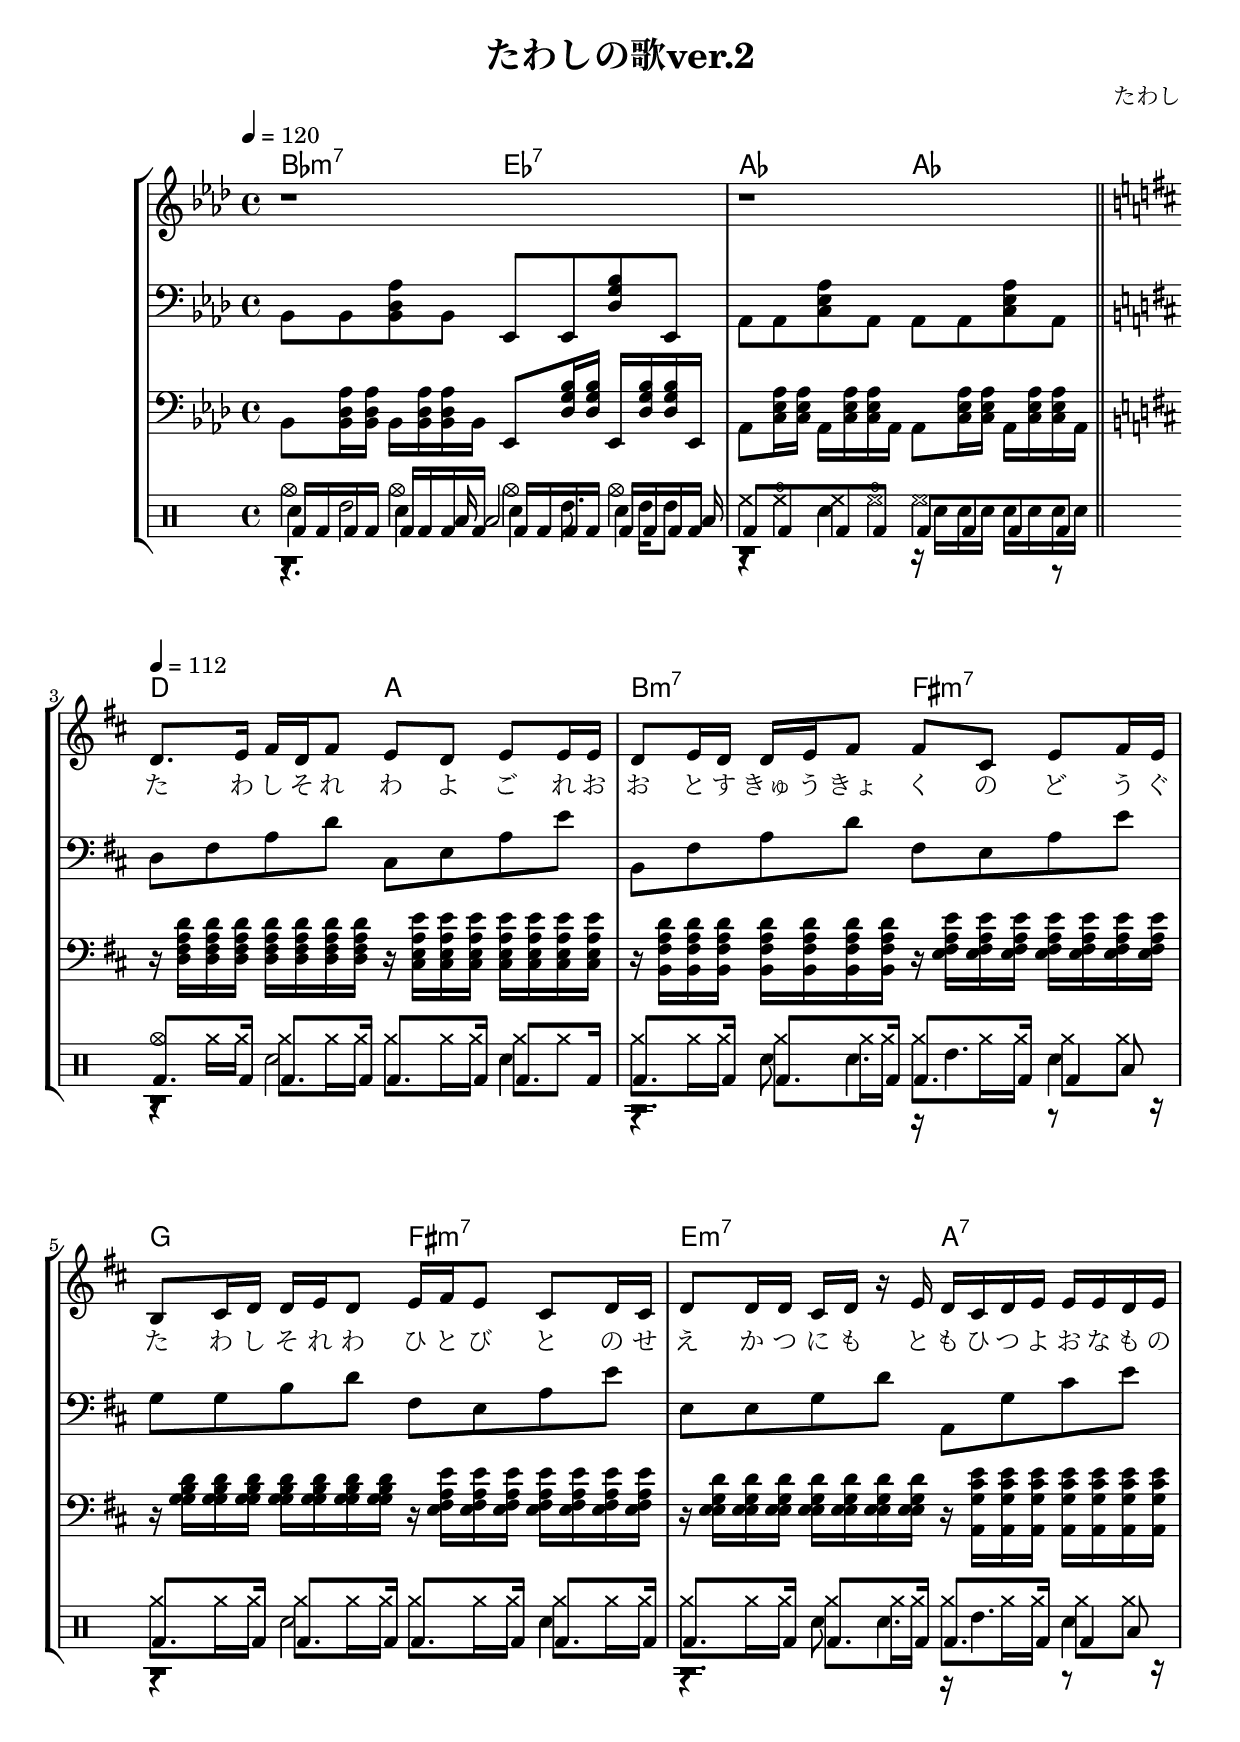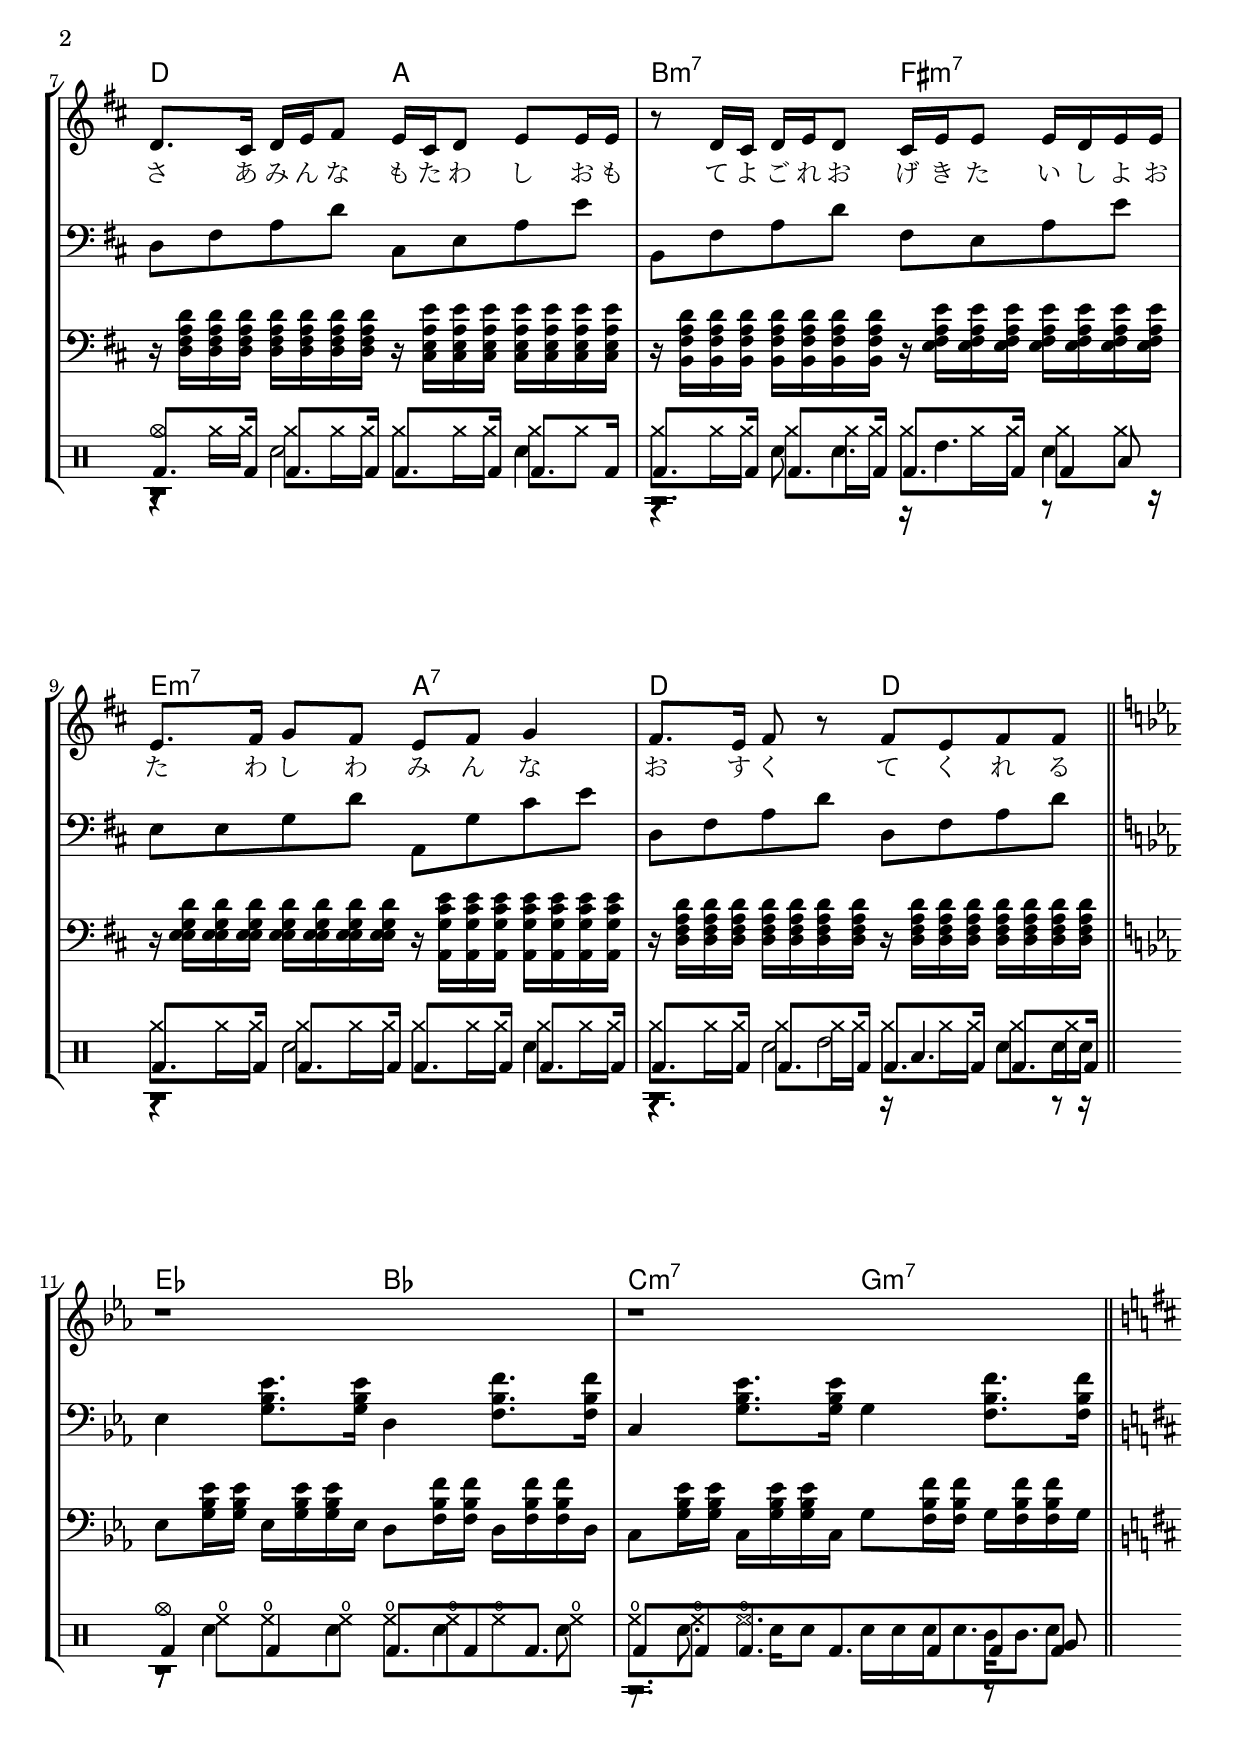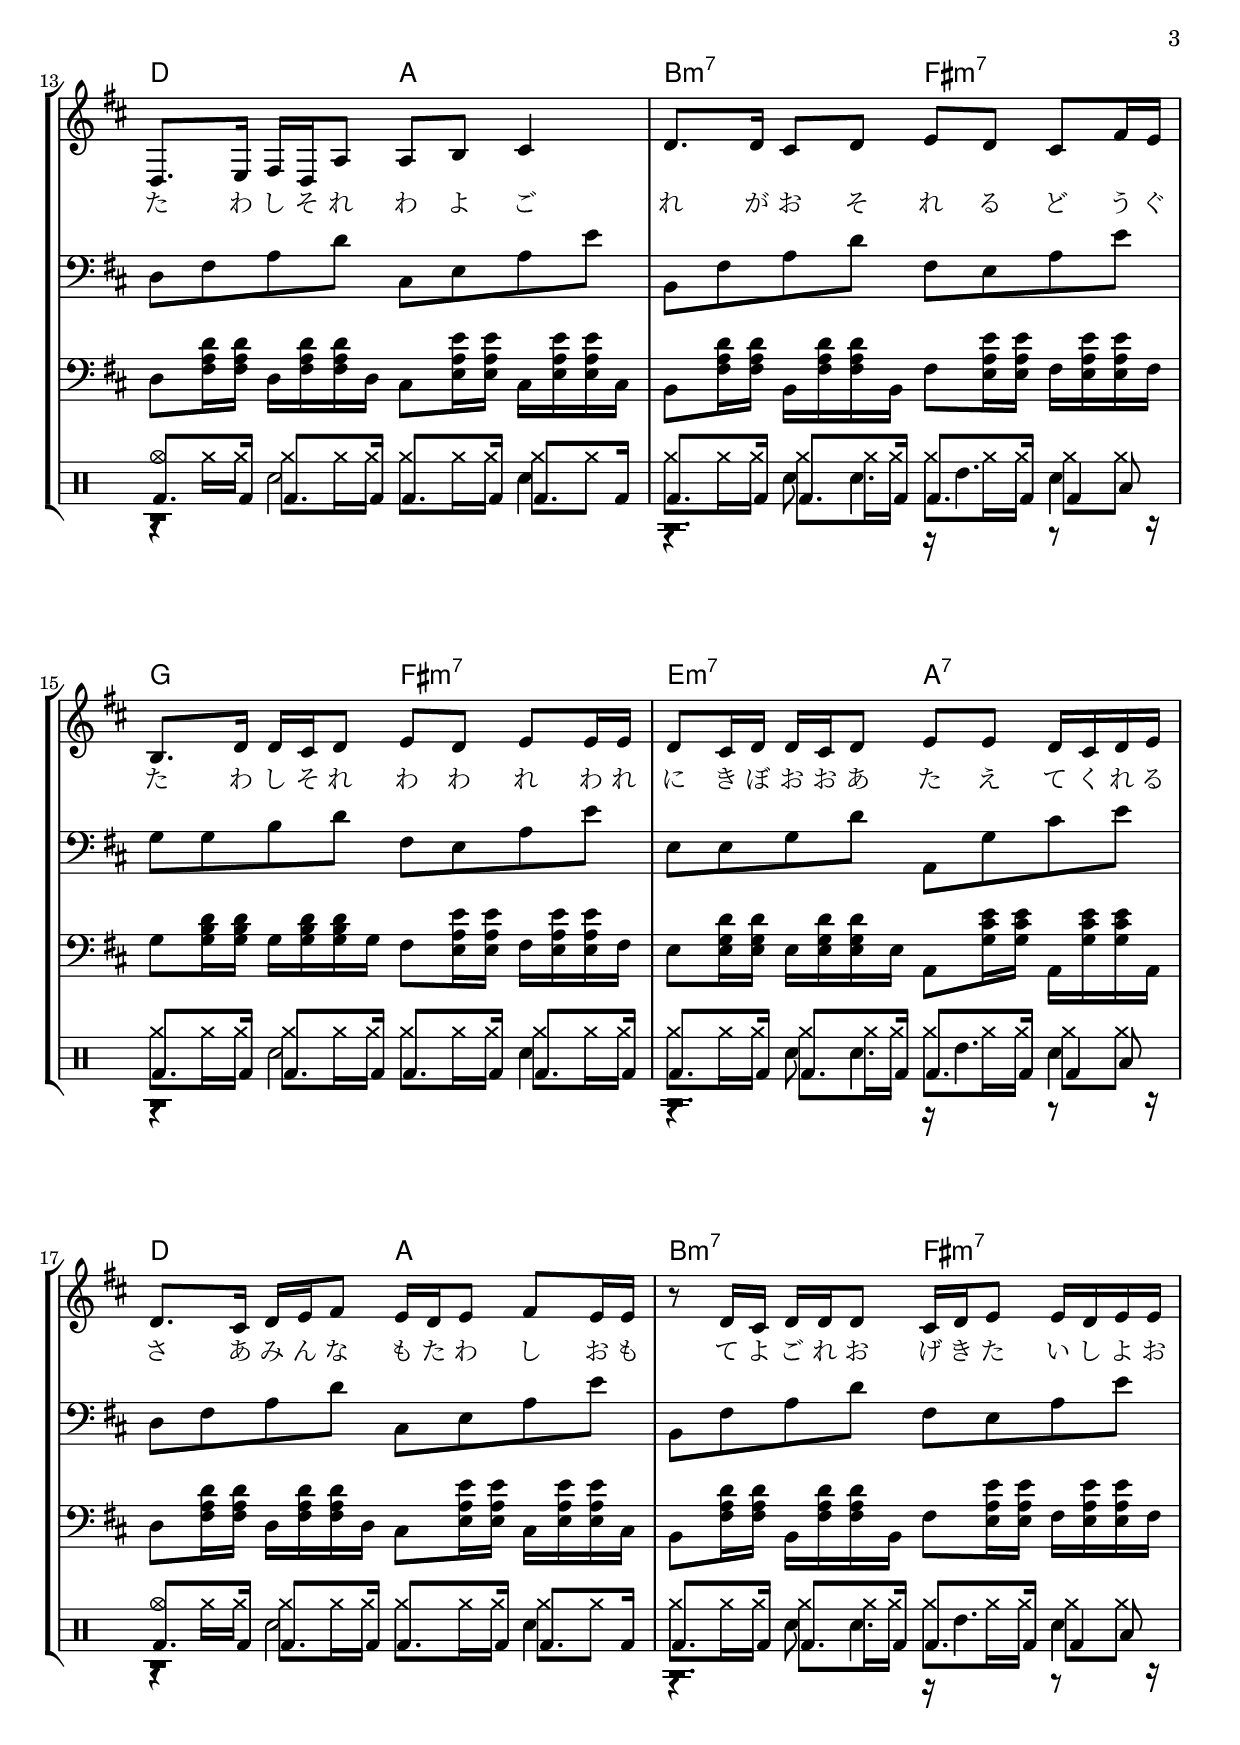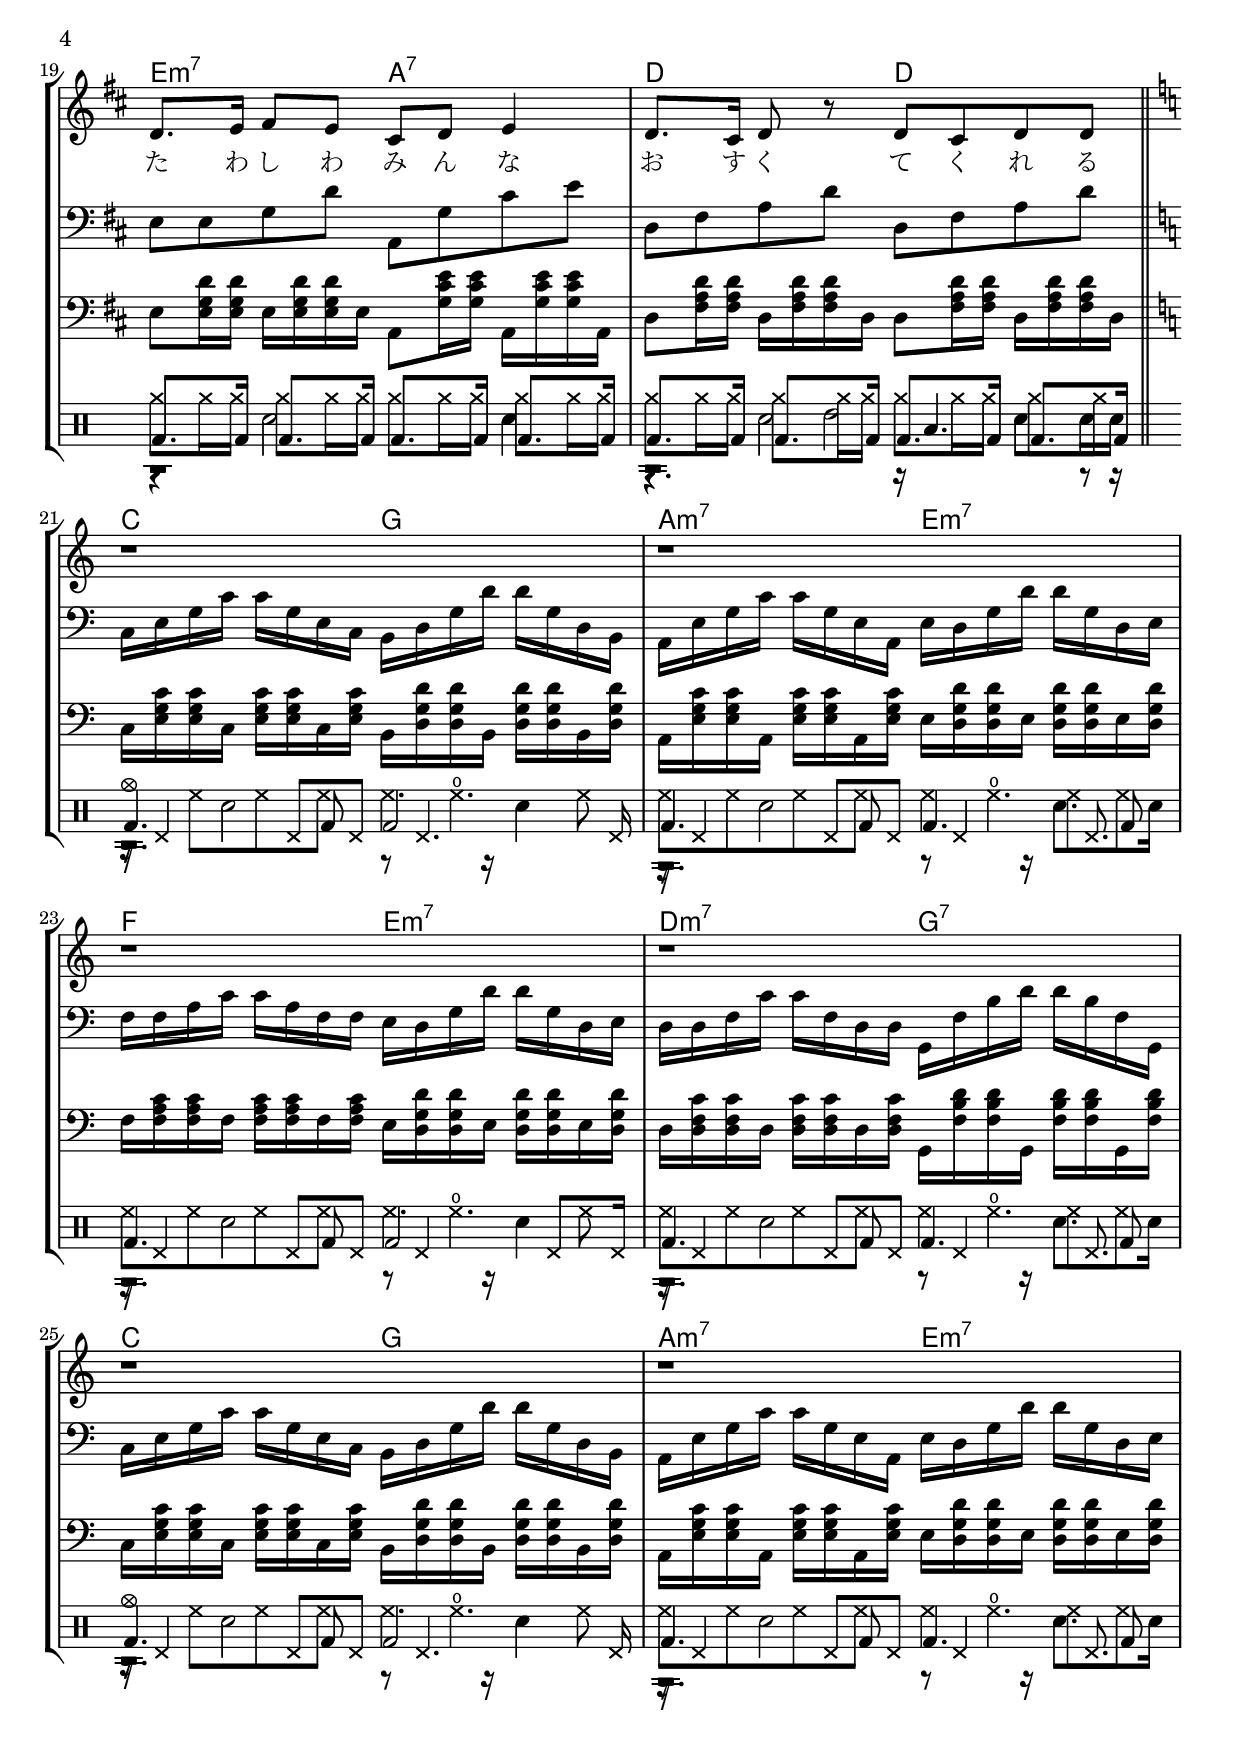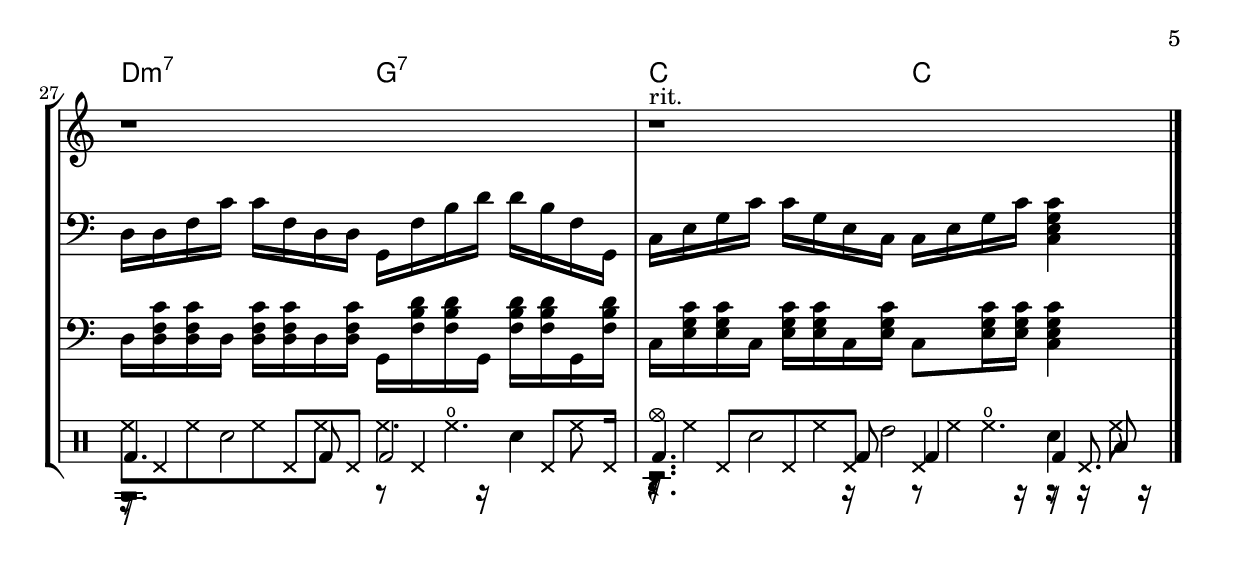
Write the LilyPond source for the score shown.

\version "2.12.1"

\header {
	title = \markup {たわしの歌ver.2}
	composer = \markup \center-column {たわし}
}

harmony = \chordmode {
	bes2:min7 es:7 as as 

	d a b:min7 fis:min7 g fis:min7 e:min7 a:7 d a b:min7 fis:min7 e:min7 a:7 d d 

	es bes c:min7 g:min7 

	d a b:min7 fis:min7 g fis:min7 e:min7 a:7 d a b:min7 fis:min7 e:min7 a:7 d d 

	c g a:min7 e:min7 f e:min7 d:min7 g:7 c g a:min7 e:min7 d:min7 g:7 c c 
}

melody = {
	\key as \major
	\tempo 4 = 120
	r1 | r1   
	\set Staff.midiInstrument = #"mmi0.38"
		\key d \major
	\tempo 4 = 112
 d'8.  e'16  fis'16  d'16  fis'8  e'8  d'8  e'8  e'16  e'16 
	d'8  e'16  d'16  d'16  e'16  fis'8  fis'8  cis'8  e'8  fis'16  e'16 
	b8  cis'16  d'16  d'16  e'16  d'8  e'16  fis'16  e'8  cis'8  d'16  cis'16 
	d'8  d'16  d'16  cis'16  d'16  r16  e'16  d'16  cis'16  d'16  e'16  e'16  e'16  d'16  e'16 
	d'8.  cis'16  d'16  e'16  fis'8  e'16  cis'16  d'8  e'8  e'16  e'16 
	r8  d'16  cis'16  d'16  e'16  d'8  cis'16  e'16  e'8  e'16  d'16  e'16  e'16 
	e'8.  fis'16  g'8  fis'8  e'8  fis'8  g'4 
	fis'8.  e'16  fis'8  r8  fis'8  e'8  fis'8  fis'8
	\key es \major
	r1 | r1   
	\set Staff.midiInstrument = #"mmi0.38"
		\key d \major
 d8.  e16  fis16  d16  a8  a8  b8  cis'4 
	d'8.  d'16  cis'8  d'8  e'8  d'8  cis'8  fis'16  e'16 
	b8.  d'16  d'16  cis'16  d'8  e'8  d'8  e'8  e'16  e'16 
	d'8  cis'16  d'16  d'16  cis'16  d'8  e'8  e'8  d'16  cis'16  d'16  e'16 
	d'8.  cis'16  d'16  e'16  fis'8  e'16  d'16  e'8  fis'8  e'16  e'16 
	r8  d'16  cis'16  d'16  d'16  d'8  cis'16  d'16  e'8  e'16  d'16  e'16  e'16 
	d'8.  e'16  fis'8  e'8  cis'8  d'8  e'4 
	d'8.  cis'16  d'8  r8  d'8  cis'8  d'8  d'8
	\key c \major
	r1 | r1 | r1 | r1 | r1 | r1 | r1 | r1^"rit." \bar "|."
}

words = \lyricmode {
	
	た  わ  し  そ  れ  わ  よ  ご  れ  お  お  と  す  きゅ  う  きょ  く  の  ど  う  ぐ  た  わ  し  そ  れ  わ  ひ  と  び  と  の  せ  え  か  つ  に  も  と  も  ひ  つ  よ  お  な  も  の  さ  あ  み  ん  な  も  た  わ  し  お  も  て  よ  ご  れ  お  げ  き  た  い  し  よ  お  た  わ  し  わ  み  ん  な  お  す  く  て  く  れ  る  
	
	た  わ  し  そ  れ  わ  よ  ご  れ  が  お  そ  れ  る  ど  う  ぐ  た  わ  し  そ  れ  わ  わ  れ  わ  れ  に  き  ぼ  お  お  あ  た  え  て  く  れ  る  さ  あ  み  ん  な  も  た  わ  し  お  も  て  よ  ご  れ  お  げ  き  た  い  し  よ  お  た  わ  し  わ  み  ん  な  お  す  く  て  く  れ  る  
	
}

tempochange = {
	\tempo 4 = 120
	r1 | r1 \bar "||"
	\tempo 4 = 112
	r1 | r1 | r1 | r1 | r1 | r1 | r1 | r1 \bar "||"
	\tempo 4 = 112
	r1 | r1 \bar "||"
	\tempo 4 = 112
	r1 | r1 | r1 | r1 | r1 | r1 | r1 | r1 \bar "||"
	\tempo 4 = 112
	r1 | r1 | r1 | r1 | r1 | r1 | r1 | \tempo 4 = 84 r2 \tempo 4 = 74 r2 \bar "|."
}

mainacc = {
	\clef bass
	\set Staff.midiInstrument = #"Synth Drum"
	\key as \major
	\tempo 4 = 120
	bes,8 bes,8 <bes, des as>8 bes,8
	es,8 es,8 <des g bes>8 es,8
	as,8 as,8 <c es as>8 as,8
	as,8 as,8 <c es as>8 as,8
	\bar "||"

	\set Staff.midiInstrument = #"Lead 1 (square)"
	\key d \major
	\tempo 4 = 112
	d8 fis8 a8 d'8
	cis8 e8 a8 e'8
	b,8 fis8 a8 d'8
	fis8 e8 a8 e'8
	g8 g8 b8 d'8
	fis8 e8 a8 e'8
	e8 e8 g8 d'8
	a,8 g8 cis'8 e'8
	d8 fis8 a8 d'8
	cis8 e8 a8 e'8
	b,8 fis8 a8 d'8
	fis8 e8 a8 e'8
	e8 e8 g8 d'8
	a,8 g8 cis'8 e'8
	d8 fis8 a8 d'8
	d8 fis8 a8 d'8
	\bar "||"

	\set Staff.midiInstrument = #"Synth Voice"
	\key es \major
	es4 <g bes es'>8. <g bes es'>16
	d4 <f bes f'>8. <f bes f'>16
	c4 <g bes es'>8. <g bes es'>16
	g4 <f bes f'>8. <f bes f'>16
	\bar "||"

	\set Staff.midiInstrument = #"Lead 1 (square)"
	\key d \major
	d8 fis8 a8 d'8
	cis8 e8 a8 e'8
	b,8 fis8 a8 d'8
	fis8 e8 a8 e'8
	g8 g8 b8 d'8
	fis8 e8 a8 e'8
	e8 e8 g8 d'8
	a,8 g8 cis'8 e'8
	d8 fis8 a8 d'8
	cis8 e8 a8 e'8
	b,8 fis8 a8 d'8
	fis8 e8 a8 e'8
	e8 e8 g8 d'8
	a,8 g8 cis'8 e'8
	d8 fis8 a8 d'8
	d8 fis8 a8 d'8
	\bar "||"

	\set Staff.midiInstrument = #"String Ensemble 1"
	\key c \major
	c16 e g c' c' g e c
	b,16 d g d' d' g d b,
	a,16 e g c' c' g e a,
	e16 d g d' d' g d e
	f16 f a c' c' a f f
	e16 d g d' d' g d e
	d16 d f c' c' f d d
	g,16 f b d' d' b f g,
	c16 e g c' c' g e c
	b,16 d g d' d' g d b,
	a,16 e g c' c' g e a,
	e16 d g d' d' g d e
	d16 d f c' c' f d d
	g,16 f b d' d' b f g,
	c16 e g c' c' g e c
	c16 e g c' <c e g c'>4
	\bar "|."
}

subacc = {
	\clef bass
	\set Staff.midiInstrument = #"Electric Piano 1"
	\key as \major
	\tempo 4 = 120
	bes,8 <bes, des as>16 <bes, des as>16   bes,16 <bes, des as>16 <bes, des as>16 bes,16
	es,8 <des g bes>16 <des g bes>16   es,16 <des g bes>16 <des g bes>16 es,16
	as,8 <c es as>16 <c es as>16   as,16 <c es as>16 <c es as>16 as,16
	as,8 <c es as>16 <c es as>16   as,16 <c es as>16 <c es as>16 as,16
	\bar "||"

	\set Staff.midiInstrument = #"Synth Bass 1"
	\key d \major
	\tempo 4 = 112
	r16 <d fis a d'>16 <d fis a d'>16 <d fis a d'>16 <d fis a d'>16 <d fis a d'>16 <d fis a d'>16 <d fis a d'>16
	r16 <cis e a e'>16 <cis e a e'>16 <cis e a e'>16 <cis e a e'>16 <cis e a e'>16 <cis e a e'>16 <cis e a e'>16
	r16 <b, fis a d'>16 <b, fis a d'>16 <b, fis a d'>16 <b, fis a d'>16 <b, fis a d'>16 <b, fis a d'>16 <b, fis a d'>16
	r16 <fis e a e'>16 <fis e a e'>16 <fis e a e'>16 <fis e a e'>16 <fis e a e'>16 <fis e a e'>16 <fis e a e'>16
	r16 <g g b d'>16 <g g b d'>16 <g g b d'>16 <g g b d'>16 <g g b d'>16 <g g b d'>16 <g g b d'>16
	r16 <fis e a e'>16 <fis e a e'>16 <fis e a e'>16 <fis e a e'>16 <fis e a e'>16 <fis e a e'>16 <fis e a e'>16
	r16 <e e g d'>16 <e e g d'>16 <e e g d'>16 <e e g d'>16 <e e g d'>16 <e e g d'>16 <e e g d'>16
	r16 <a, g cis' e'>16 <a, g cis' e'>16 <a, g cis' e'>16 <a, g cis' e'>16 <a, g cis' e'>16 <a, g cis' e'>16 <a, g cis' e'>16
	r16 <d fis a d'>16 <d fis a d'>16 <d fis a d'>16 <d fis a d'>16 <d fis a d'>16 <d fis a d'>16 <d fis a d'>16
	r16 <cis e a e'>16 <cis e a e'>16 <cis e a e'>16 <cis e a e'>16 <cis e a e'>16 <cis e a e'>16 <cis e a e'>16
	r16 <b, fis a d'>16 <b, fis a d'>16 <b, fis a d'>16 <b, fis a d'>16 <b, fis a d'>16 <b, fis a d'>16 <b, fis a d'>16
	r16 <fis e a e'>16 <fis e a e'>16 <fis e a e'>16 <fis e a e'>16 <fis e a e'>16 <fis e a e'>16 <fis e a e'>16
	r16 <e e g d'>16 <e e g d'>16 <e e g d'>16 <e e g d'>16 <e e g d'>16 <e e g d'>16 <e e g d'>16
	r16 <a, g cis' e'>16 <a, g cis' e'>16 <a, g cis' e'>16 <a, g cis' e'>16 <a, g cis' e'>16 <a, g cis' e'>16 <a, g cis' e'>16
	r16 <d fis a d'>16 <d fis a d'>16 <d fis a d'>16 <d fis a d'>16 <d fis a d'>16 <d fis a d'>16 <d fis a d'>16
	r16 <d fis a d'>16 <d fis a d'>16 <d fis a d'>16 <d fis a d'>16 <d fis a d'>16 <d fis a d'>16 <d fis a d'>16
	\bar "||"

	\set Staff.midiInstrument = #"Synth Bass 1"
	\key es \major
	es8 <g bes es'>16 <g bes es'>16   es16 <g bes es'>16 <g bes es'>16 es16
	d8 <f bes f'>16 <f bes f'>16   d16 <f bes f'>16 <f bes f'>16 d16
	c8 <g bes es'>16 <g bes es'>16   c16 <g bes es'>16 <g bes es'>16 c16
	g8 <f bes f'>16 <f bes f'>16   g16 <f bes f'>16 <f bes f'>16 g16
	\bar "||"

	\set Staff.midiInstrument = #"Synth Bass 1"
	\key d \major
	d8 <fis a d'>16 <fis a d'>16   d16 <fis a d'>16 <fis a d'>16 d16
	cis8 <e a e'>16 <e a e'>16   cis16 <e a e'>16 <e a e'>16 cis16
	b,8 <fis a d'>16 <fis a d'>16   b,16 <fis a d'>16 <fis a d'>16 b,16
	fis8 <e a e'>16 <e a e'>16   fis16 <e a e'>16 <e a e'>16 fis16
	g8 <g b d'>16 <g b d'>16   g16 <g b d'>16 <g b d'>16 g16
	fis8 <e a e'>16 <e a e'>16   fis16 <e a e'>16 <e a e'>16 fis16
	e8 <e g d'>16 <e g d'>16   e16 <e g d'>16 <e g d'>16 e16
	a,8 <g cis' e'>16 <g cis' e'>16   a,16 <g cis' e'>16 <g cis' e'>16 a,16
	d8 <fis a d'>16 <fis a d'>16   d16 <fis a d'>16 <fis a d'>16 d16
	cis8 <e a e'>16 <e a e'>16   cis16 <e a e'>16 <e a e'>16 cis16
	b,8 <fis a d'>16 <fis a d'>16   b,16 <fis a d'>16 <fis a d'>16 b,16
	fis8 <e a e'>16 <e a e'>16   fis16 <e a e'>16 <e a e'>16 fis16
	e8 <e g d'>16 <e g d'>16   e16 <e g d'>16 <e g d'>16 e16
	a,8 <g cis' e'>16 <g cis' e'>16   a,16 <g cis' e'>16 <g cis' e'>16 a,16
	d8 <fis a d'>16 <fis a d'>16   d16 <fis a d'>16 <fis a d'>16 d16
	d8 <fis a d'>16 <fis a d'>16   d16 <fis a d'>16 <fis a d'>16 d16
	\bar "||"

	\set Staff.midiInstrument = #"Voice Oohs"
	\key c \major
	c16 <e g c'>16 <e g c'>16 c16   <e g c'>16 <e g c'>16 c16 <e g c'>16
	b,16 <d g d'>16 <d g d'>16 b,16   <d g d'>16 <d g d'>16 b,16 <d g d'>16
	a,16 <e g c'>16 <e g c'>16 a,16   <e g c'>16 <e g c'>16 a,16 <e g c'>16
	e16 <d g d'>16 <d g d'>16 e16   <d g d'>16 <d g d'>16 e16 <d g d'>16
	f16 <f a c'>16 <f a c'>16 f16   <f a c'>16 <f a c'>16 f16 <f a c'>16
	e16 <d g d'>16 <d g d'>16 e16   <d g d'>16 <d g d'>16 e16 <d g d'>16
	d16 <d f c'>16 <d f c'>16 d16   <d f c'>16 <d f c'>16 d16 <d f c'>16
	g,16 <f b d'>16 <f b d'>16 g,16   <f b d'>16 <f b d'>16 g,16 <f b d'>16
	c16 <e g c'>16 <e g c'>16 c16   <e g c'>16 <e g c'>16 c16 <e g c'>16
	b,16 <d g d'>16 <d g d'>16 b,16   <d g d'>16 <d g d'>16 b,16 <d g d'>16
	a,16 <e g c'>16 <e g c'>16 a,16   <e g c'>16 <e g c'>16 a,16 <e g c'>16
	e16 <d g d'>16 <d g d'>16 e16   <d g d'>16 <d g d'>16 e16 <d g d'>16
	d16 <d f c'>16 <d f c'>16 d16   <d f c'>16 <d f c'>16 d16 <d f c'>16
	g,16 <f b d'>16 <f b d'>16 g,16   <f b d'>16 <f b d'>16 g,16 <f b d'>16
	c16 <e g c'>16 <e g c'>16 c16   <e g c'>16 <e g c'>16 c16 <e g c'>16
	c8 <e g c'>16 <e g c'>16 <c e g c'>4
	\bar "|."
}

percA = {
	\drummode {
	r1  |hh4 hh4 hh2  \bar "||"
	r8 cymr16 cymr16 cymr8 cymr16 cymr16 cymr8 cymr16 cymr16 cymr8 cymr8  |cymr8 cymr16 cymr16 cymr8 cymr16 cymr16 cymr8 cymr16 cymr16 cymr8 cymr8  |cymr8 cymr16 cymr16 cymr8 cymr16 cymr16 cymr8 cymr16 cymr16 cymr8 cymr16 cymr16  |cymr8 cymr16 cymr16 cymr8 cymr16 cymr16 cymr8 cymr16 cymr16 cymr8 cymr8  |r8 cymr16 cymr16 cymr8 cymr16 cymr16 cymr8 cymr16 cymr16 cymr8 cymr8  |cymr8 cymr16 cymr16 cymr8 cymr16 cymr16 cymr8 cymr16 cymr16 cymr8 cymr8  |cymr8 cymr16 cymr16 cymr8 cymr16 cymr16 cymr8 cymr16 cymr16 cymr8 cymr16 cymr16  |cymr8 cymr16 cymr16 cymr8 cymr16 cymr16 cymr8 cymr16 cymr16 cymr8 cymr8  \bar "||"
	r8 hho8 hho8 hho8 hho8 hho8 hho8 hho8  |hho8 hho8 hho2.  \bar "||"
	r8 cymr16 cymr16 cymr8 cymr16 cymr16 cymr8 cymr16 cymr16 cymr8 cymr8  |cymr8 cymr16 cymr16 cymr8 cymr16 cymr16 cymr8 cymr16 cymr16 cymr8 cymr8  |cymr8 cymr16 cymr16 cymr8 cymr16 cymr16 cymr8 cymr16 cymr16 cymr8 cymr16 cymr16  |cymr8 cymr16 cymr16 cymr8 cymr16 cymr16 cymr8 cymr16 cymr16 cymr8 cymr8  |r8 cymr16 cymr16 cymr8 cymr16 cymr16 cymr8 cymr16 cymr16 cymr8 cymr8  |cymr8 cymr16 cymr16 cymr8 cymr16 cymr16 cymr8 cymr16 cymr16 cymr8 cymr8  |cymr8 cymr16 cymr16 cymr8 cymr16 cymr16 cymr8 cymr16 cymr16 cymr8 cymr16 cymr16  |cymr8 cymr16 cymr16 cymr8 cymr16 cymr16 cymr8 cymr16 cymr16 cymr8 cymr8  \bar "||"
	r2 r8 hho4.  |r2 r8 hho4.  |r2 r8 hho4.  |r2 r8 hho4.  |r2 r8 hho4.  |r2 r8 hho4.  |r2 r8 hho4.  |r2 r8 hho4.  \bar "|."
	}
}

percB = {
	\drummode {
	sn4 sn4 sn4 sn4  |r4 sn4 r16 sn16 sn16 sn16 sn16 sn16 sn16 sn16  \bar "||"
	r4 sn2 sn4  |r4 sn8 sn4. sn4  |r4 sn2 sn4  |r4 sn8 sn4. sn4  |r4 sn2 sn4  |r4 sn8 sn4. sn4  |r4 sn2 sn4  |r4 sn2 sn8 sn16 sn16  \bar "||"
	r8 sn4 sn4 sn4 sn8  |r8 sn8. sn16 sn8 sn16 sn16 sn16 sn8. sn8  \bar "||"
	r4 sn2 sn4  |r4 sn8 sn4. sn4  |r4 sn2 sn4  |r4 sn8 sn4. sn4  |r4 sn2 sn4  |r4 sn8 sn4. sn4  |r4 sn2 sn4  |r4 sn2 sn8 sn16 sn16  \bar "||"
	r8 hh8 hh8 hh8 hh4. hh8  |hh8 hh8 hh8 hh8 hh4 hh8 hh8  |hh8 hh8 hh8 hh8 hh4. hh8  |hh8 hh8 hh8 hh8 hh4 hh8 hh8  |r8 hh8 hh8 hh8 hh4. hh8  |hh8 hh8 hh8 hh8 hh4 hh8 hh8  |hh8 hh8 hh8 hh8 hh4. hh8  |r16 hh4 hh4 hh4 r16 hh8  \bar "|."
	}
}

percC = {
	\drummode {
	bd16 bd16 bd16 bd16 bd16 bd16 bd16 bd16 bd16 bd16 bd16 bd16 bd16 bd16 bd16 bd16  |bd8 bd8 bd8 bd8 bd8 bd8 bd8 bd8  \bar "||"
	bd8. bd16 bd8. bd16 bd8. bd16 bd8. bd16  |bd8. bd16 bd8. bd16 bd8. bd16 bd4  |bd8. bd16 bd8. bd16 bd8. bd16 bd8. bd16  |bd8. bd16 bd8. bd16 bd8. bd16 bd4  |bd8. bd16 bd8. bd16 bd8. bd16 bd8. bd16  |bd8. bd16 bd8. bd16 bd8. bd16 bd4  |bd8. bd16 bd8. bd16 bd8. bd16 bd8. bd16  |bd8. bd16 bd8. bd16 bd8. bd16 bd8. bd16  \bar "||"
	bd4 bd4 bd8. bd8 bd8.  |bd8 bd8 bd8. bd8. bd8 bd8 bd8  \bar "||"
	bd8. bd16 bd8. bd16 bd8. bd16 bd8. bd16  |bd8. bd16 bd8. bd16 bd8. bd16 bd4  |bd8. bd16 bd8. bd16 bd8. bd16 bd8. bd16  |bd8. bd16 bd8. bd16 bd8. bd16 bd4  |bd8. bd16 bd8. bd16 bd8. bd16 bd8. bd16  |bd8. bd16 bd8. bd16 bd8. bd16 bd4  |bd8. bd16 bd8. bd16 bd8. bd16 bd8. bd16  |bd8. bd16 bd8. bd16 bd8. bd16 bd8. bd16  \bar "||"
	r16 hhp4 hhp8 hhp8 hhp4. hhp16  |r16 hhp4 hhp8 hhp8 hhp4 hhp8.  |r16 hhp4 hhp8 hhp8 hhp4 hhp8 hhp16  |r16 hhp4 hhp8 hhp8 hhp4 hhp8.  |r16 hhp4 hhp8 hhp8 hhp4. hhp16  |r16 hhp4 hhp8 hhp8 hhp4 hhp8.  |r16 hhp4 hhp8 hhp8 hhp4 hhp8 hhp16  |r8 hhp8 hhp8 hhp8 hhp4 r16 hhp8.  \bar "|."
	}
}

percD = {
	\drummode {
	r1  |r8 hho4 hho2 r8  \bar "||"
	r1  |r2 r16 tommh4. r16  |r1  |r2 r16 tommh4. r16  |r1  |r2 r16 tommh4. r16  |r1  |r4. tommh2 r8  \bar "||"
	cymc1  |r1  \bar "||"
	r1  |r2 r16 tommh4. r16  |r1  |r2 r16 tommh4. r16  |r1  |r2 r16 tommh4. r16  |r1  |r4. tommh2 r8  \bar "||"
	r8. sn2 r16 sn4  |r8. sn2 r16 sn8. sn16  |r8. sn2 r16 sn4  |r8. sn2 r16 sn8. sn16  |r8. sn2 r16 sn4  |r8. sn2 r16 sn8. sn16  |r8. sn2 r16 sn4  |r8. sn2 r16 sn4  \bar "|."
	}
}

percE = {
	\drummode {
	cymc4 cymc4 cymc4 cymc4  |r1 \bar "||"
	r1  |r2. r8 toml8  |r1  |r2. r8 toml8  |r1  |r2. r8 toml8  |r1  |r2 r16 toml4. r16  \bar "||"
	r1 |r1 \bar "||"
	r1  |r2. r8 toml8  |r1  |r2. r8 toml8  |r1  |r2. r8 toml8  |r1  |r2 r16 toml4. r16  \bar "||"
	bd4. bd8 bd2  |bd4. bd8 bd4. bd8  |bd4. bd8 bd2  |bd4. bd8 bd4. bd8  |bd4. bd8 bd2  |bd4. bd8 bd4. bd8  |bd4. bd8 bd2  |bd4. bd8 bd4 bd4  \bar "|."
	}
}

percF = {
	\drummode {
	r8 tommh2 tommh8. tommh16 tommh8  |r1 \bar "||"
	cymc1  |r1 |r1 |r1 |cymc1  |r1 |r1 |r1 \bar "||"
	r1 |r2. r8 tomfh8  \bar "||"
	cymc1  |r1 |r1 |r1 |cymc1  |r1 |r1 |r1 \bar "||"
	cymc1  |r1 |r1 |r1 |cymc1  |r1 |r1 |cymc1  \bar "|."
	}
}

percG = {
	\drummode {
	r4. toml16 toml2 toml16  |r1 \bar "||"
	r1 | r1 | r1 | r1 | r1 | r1 | r1 | r1 \bar "||"
	r1 |r2. tomml16 tomml8.  \bar "||"
	r1 | r1 | r1 | r1 | r1 | r1 | r1 | r1 \bar "||"
	r1 |r1 |r1 |r1 |r1 |r1 |r1 |r4. r16 tommh2 r16  \bar "|."
	}
}

percH = {
	\drummode {
	r1 | r1 \bar "||"
	r1 | r1 | r1 | r1 | r1 | r1 | r1 | r1 \bar "||"
	r1 | r1 \bar "||"
	r1 | r1 | r1 | r1 | r1 | r1 | r1 | r1 \bar "||"
	r1 |r1 |r1 |r1 |r1 |r1 |r1 |r2. r8 toml8  \bar "|."
	}
}

\score {
	<<
		\new StaffGroup <<
			\new ChordNames {\harmony}
			\new Voice = "melody" {\melody}
			\new Lyrics \lyricsto "melody" \words
			\new Staff = "mainacc" {\mainacc}
			\new Staff = "subacc" {\subacc}
			\new DrumStaff <<
				\new DrumVoice {\percA}
				\new DrumVoice {\percB}
				\new DrumVoice {\percC}
				\new DrumVoice {\percD}
				\new DrumVoice {\percE}
				\new DrumVoice {\percF}
				\new DrumVoice {\percG}
				\new DrumVoice {\percH}
			>>
		>>
	>>
	\layout { }
}
